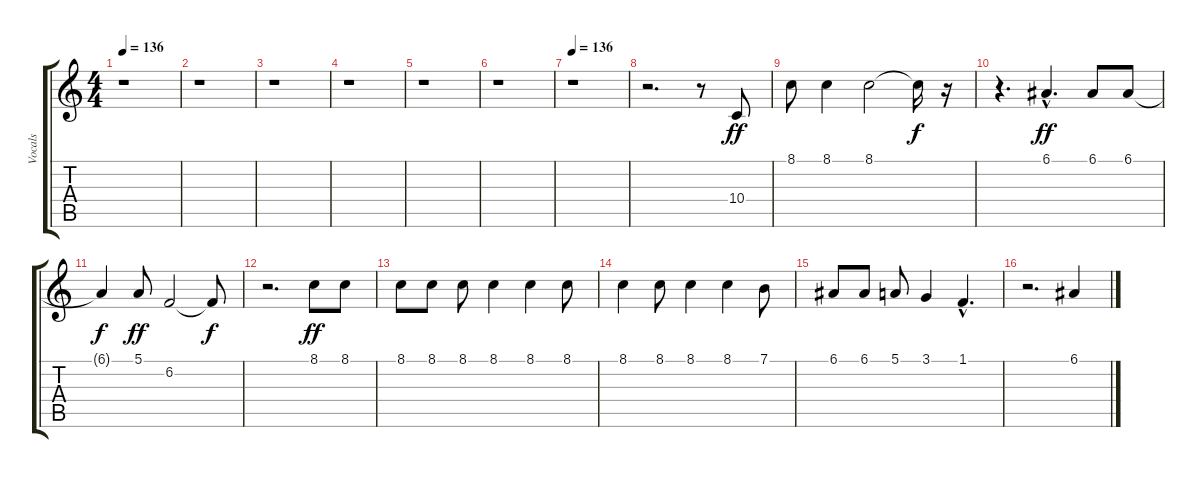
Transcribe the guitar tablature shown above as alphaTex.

\track ("Vocals" "Vocals") {instrument bassoon}
\staff {score tabs}
\tuning (E4 B3 G3 D3 A2 E2) {hide}
\ts (4 4)
\tempo 136
\tempo 120
\tempo 136
\clef g2
\ks c
r.1{dy ff instrument bassoon} |
r.1 |
r.1 |
r.1 |
r.1 |
r.1 |
\tempo 136
r.1 |
r.2{d} r.8 10.4.8 |
8.1.8 8.1.4 8.1.2 8.1{t}.16{dy f} r.16 |
r.4{d} 6.1{hac}.4{d dy ff} 6.1.8 6.1.8 |
6.1{t}.4{dy f} 5.1.8{dy ff} 6.2.2 6.2{t}.8{dy f} |
r.2{d} 8.1.8{dy ff} 8.1.8 |
8.1.8 8.1.8 8.1.8 8.1.4 8.1.4 8.1.8 |
8.1.4 8.1.8 8.1.4 8.1.4 7.1.8 |
6.1.8 6.1.8 5.1.8 3.1.4 1.1{hac}.4{d} |
r.2{d} 6.1.4
